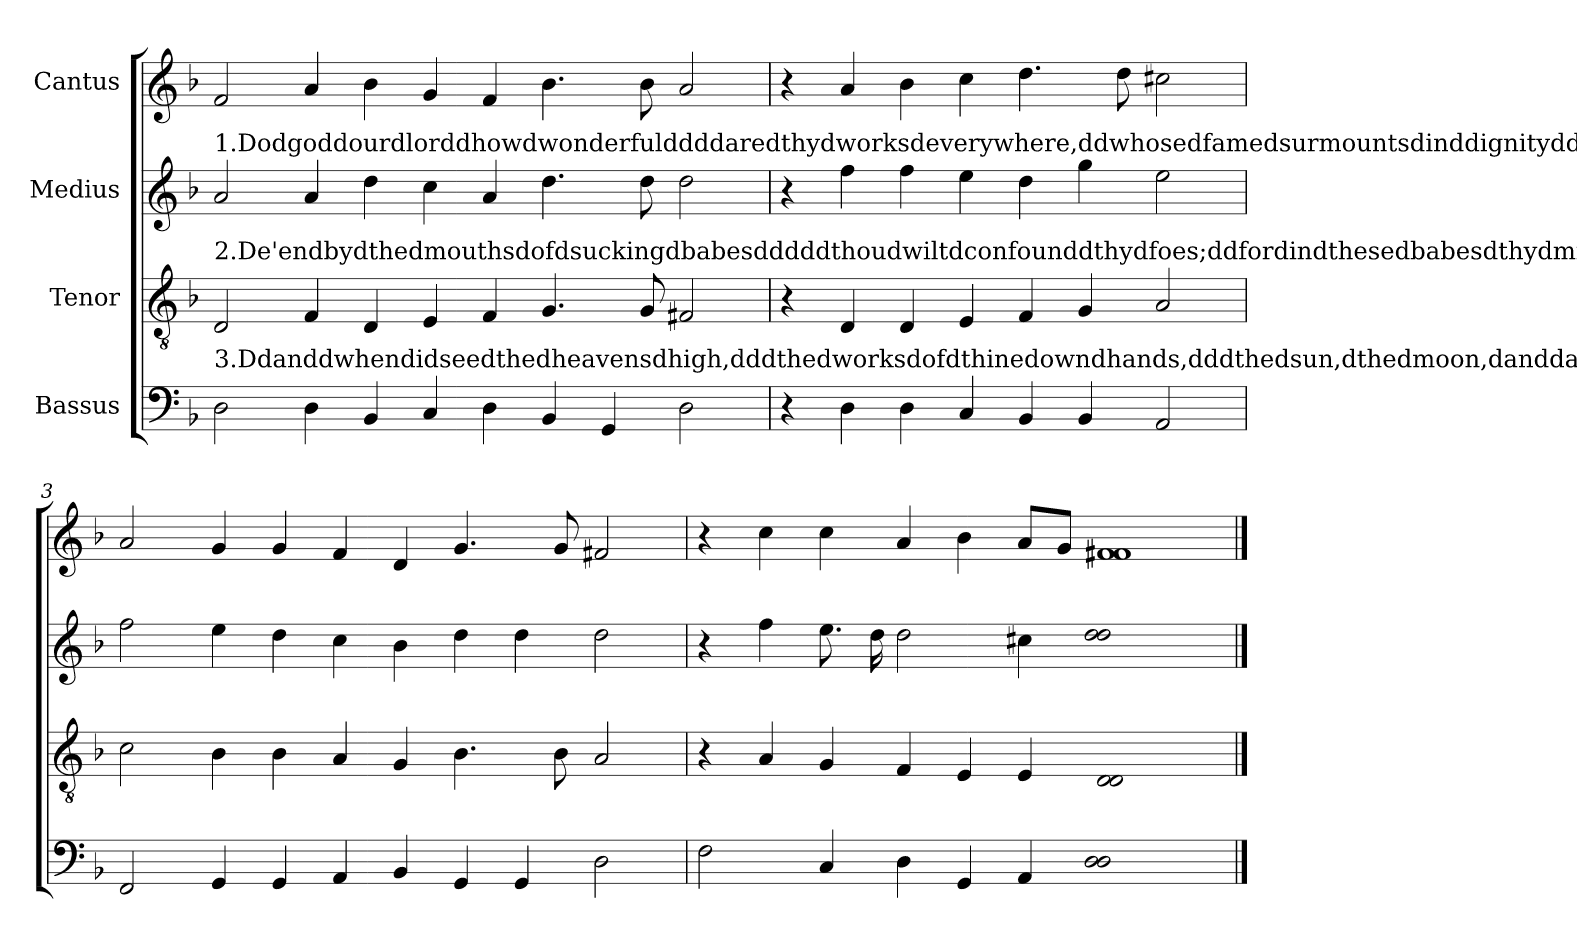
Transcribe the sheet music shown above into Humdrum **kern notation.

**kern	**kern	**kern	**kern
*part4	*part3	*part2	*part1
*staff4	*staff3	*staff2	*staff1
*I"Bassus	*I"Tenor	*I"Medius	*I"Cantus
*clefF4	*clefGv2	*clefG2	*clefG2
*ITrd7c12	*	*	*
*k[b-]	*k[b-]	*k[b-]	*k[b-]
*F:	*F:	*F:	*F:
=1	=1	=1	=1
!	!	!LO:TX:a:t=1.Dodgoddourdlorddhowdwonderfulddddaredthydworksdeverywhere,ddwhosedfamedsurmountsdinddignitydddddddddabovedthedheavensdclear.	!
!	!LO:TX:a:t=2.De'endbydthedmouthsdofdsuckingdbabesdddddthoudwiltdconfounddthydfoes;ddfordindthesedbabesdthydmightdisdseen,dthydgracesdtheyddisclose.	!	!
!LO:TX:a:t=3.Ddanddwhendidseedthedheavensdhigh,dddthedworksdofdthinedowndhands,dddthedsun,dthedmoon,danddalldthedstars,ddddddindorderdasdtheydstand.	!	!	!
!LO:N:head=open	!LO:N:head=open	!LO:N:head=open	!
2DD\	2D/	2a/	2f/
!LO:N:head=solid	!LO:N:head=solid	!LO:N:head=solid	!LO:N:head=solid
4DD\	4F/	4a/	4a/
!LO:N:head=solid	!LO:N:head=solid	!LO:N:head=solid	!LO:N:head=solid
4BBB-/	4D/	4dd\	4b-\
!	!LO:N:head=solid	!	!
4CC/	4E/	4cc\	4g/
!LO:N:head=solid	!LO:N:head=solid	!LO:N:head=solid	!LO:N:head=solid
4DD\	4F/	4a/	4f/
!LO:N:head=solid	!	!LO:N:head=solid	!LO:N:head=solid
4BBB-/	4.G/	4.dd\	4.b-\
4GGG/	.	.	.
!	!	!LO:N:head=solid	!LO:N:head=solid
.	8G/	8dd\	8b-\
!LO:N:head=open	!	!LO:N:head=open	!LO:N:head=open
2DD\	2F#X/	2dd\	2a/
=2	=2	=2	=2
4r	4r	4r	4r
!LO:N:head=solid	!LO:N:head=solid	!LO:N:head=solid	!LO:N:head=solid
4DD\	4D/	4ff\	4a/
!LO:N:head=solid	!LO:N:head=solid	!LO:N:head=solid	!LO:N:head=solid
4DD\	4D/	4ff\	4b-\
!	!LO:N:head=solid	!LO:N:head=solid	!
4CC/	4E/	4ee\	4cc\
!LO:N:head=solid	!LO:N:head=solid	!LO:N:head=solid	!LO:N:head=solid
4BBB-/	4F/	4dd\	4.dd\
!LO:N:head=solid	!	!	!
4BBB-/	4G/	4gg\	.
!	!	!	!LO:N:head=solid
.	.	.	8dd\
!LO:N:head=open	!LO:N:head=open	!LO:N:head=open	!
2AAA/	2A/	2ee\	2cc#X\
=3	=3	=3	=3
!	!	!	!LO:N:head=open
2FFF/	2c\	2ff\	2a/
!	!LO:N:head=solid	!LO:N:head=solid	!
4GGG/	4B-\	4ee\	4g/
!	!LO:N:head=solid	!LO:N:head=solid	!
4GGG/	4B-\	4dd\	4g/
!LO:N:head=solid	!LO:N:head=solid	!	!LO:N:head=solid
4AAA/	4A/	4cc\	4f/
!LO:N:head=solid	!	!LO:N:head=solid	!LO:N:head=solid
4BBB-/	4G/	4b-\	4d/
!	!LO:N:head=solid	!LO:N:head=solid	!
4GGG/	4.B-\	4dd\	4.g/
!	!	!LO:N:head=solid	!
4GGG/	.	4dd\	.
!	!LO:N:head=solid	!	!
.	8B-\	.	8g/
!LO:N:head=open	!LO:N:head=open	!LO:N:head=open	!
2DD\	2A/	2dd\	2f#X/
=4	=4	=4	=4
2FF\	4r	4r	4r
!	!LO:N:head=solid	!LO:N:head=solid	!
.	4A/	4ff\	4cc\
!	!	!LO:N:head=solid	!
4CC/	4G/	8.ee\	4cc\
!	!	!LO:N:head=solid	!
.	.	16dd\	.
!LO:N:head=solid	!LO:N:head=solid	!LO:N:head=open	!LO:N:head=solid
4DD\	4F/	2dd\	4a/
!	!LO:N:head=solid	!	!LO:N:head=solid
4GGG/	4E/	.	4b-\
!LO:N:head=solid	!LO:N:head=solid	!	!LO:N:head=solid
4AAA/	4E/	4cc#X\	8a/L
.	.	.	8g/J
!LO:N:n=1:head=open	!	!	!
!LO:N:n=2:head=open	!LO:N:n=1:head=open	!	!
!	!LO:N:n=2:head=open	!LO:N:n=1:head=open	!
!	!	!LO:N:n=2:head=open	!
(>1DD 1DD	(<1D 1D	(>1dd 1dd	(<1f#X 1f#
==	==	==	==
*-	*-	*-	*-
